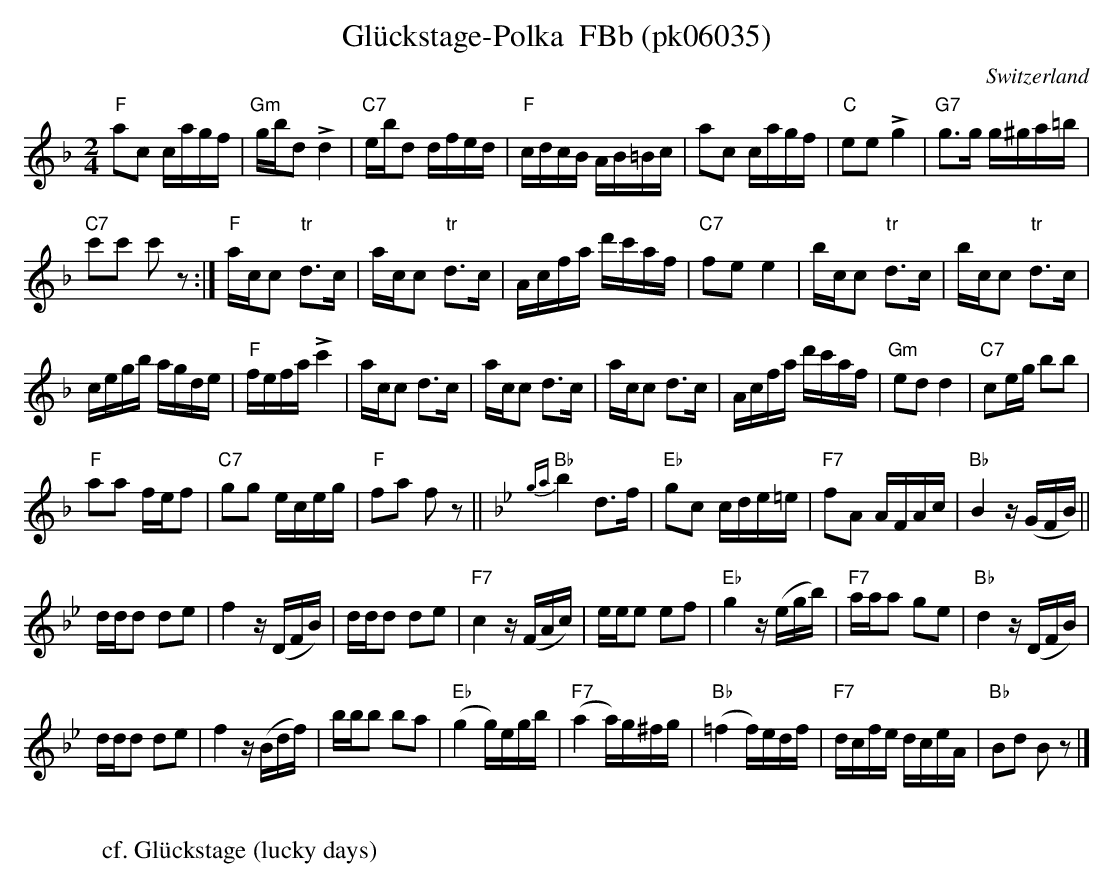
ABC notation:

X:1
T:Glückstage-Polka  FBb (pk06035)
O:Switzerland
M:2/4
L:1/16
K:F major
"F"a2c2 cagf | "Gm"gbd2 !>!d4 | "C7"ebd2 dfed | "F"cdcB AB=Bc | a2c2 cagf | "C"e2e2!>!g4 | "G7"g3g g^ga=b |
"C7"c'2c'2 c'2z2 :| "F"acc2 "tr"d3c | acc2 "tr"d3c | Acfa d'c'af | "C7"f2e2e4 | bcc2 "tr"d3c | bcc2 "tr"d3c |
cegb agde | "F"fefa !>!c'4 | acc2 d3c |  acc2 d3c |  acc2 d3c | Acfa d'c'af |  "Gm"e2d2d4 | "C7"c2eg b2b2 |
"F"a2a2 fef2 | "C7"g2g2 eceg | "F"f2a2 f2z2 || [K:Bb] {ga}"Bb"b4 d3f | "Eb"g2c2 cde=e | "F7"f2A2 AFAc | "Bb"B4z(GFB) ||
ddd2 d2e2 | f4z(DFB) | ddd2 d2e2 | "F7"c4z(FAc) | eee2 e2f2 | "Eb"g4z(egb) | "F7"aaa2 g2e2 | "Bb"d4 z(DFB) |
ddd2 d2e2 | f4 z(Bdf) | bbb2 b2a2 | ("Eb"g4 g)egb | ("F7"a4 a)g^fg | ("Bb"=f4 f)edf | "F7"dcfe dceA | "Bb"B2d2 B2z2 |]
W:
W: cf. Glückstage (lucky days)
